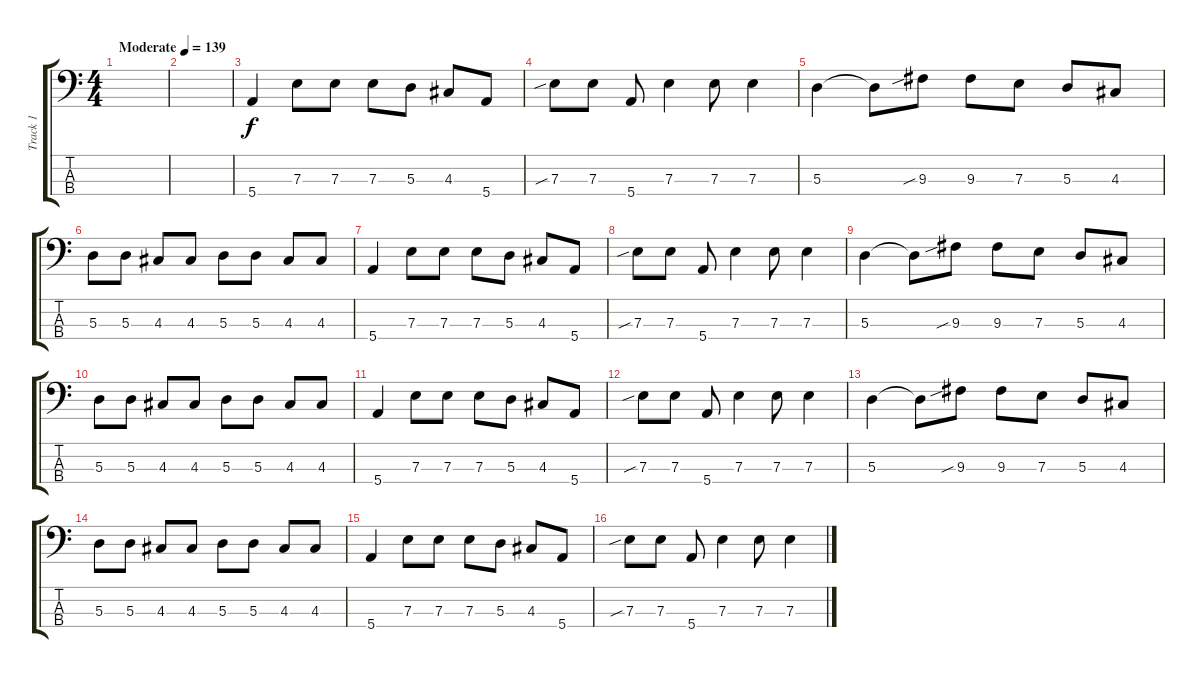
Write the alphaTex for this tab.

\track ("Track 1" "Track 1") {instrument electricbassfinger}
\staff {score tabs}
\tuning (G2 D2 A1 E1) {hide}
\ts (4 4)
\tempo (139 "Moderate")
\clef f4
\ks c
|
|
5.4.4 7.3.8 7.3.8 7.3.8 5.3.8 4.3.8 5.4.8 |
7.3{sib}.8 7.3.8 5.4.8 7.3.4 7.3.8 7.3.4 |
5.3.4 5.3{t}.8 9.3{sib}.8 9.3.8 7.3.8 5.3.8 4.3.8 |
5.3.8 5.3.8 4.3.8 4.3.8 5.3.8 5.3.8 4.3.8 4.3.8 |
5.4.4 7.3.8 7.3.8 7.3.8 5.3.8 4.3.8 5.4.8 |
7.3{sib}.8 7.3.8 5.4.8 7.3.4 7.3.8 7.3.4 |
5.3.4 5.3{t}.8 9.3{sib}.8 9.3.8 7.3.8 5.3.8 4.3.8 |
5.3.8 5.3.8 4.3.8 4.3.8 5.3.8 5.3.8 4.3.8 4.3.8 |
5.4.4 7.3.8 7.3.8 7.3.8 5.3.8 4.3.8 5.4.8 |
7.3{sib}.8 7.3.8 5.4.8 7.3.4 7.3.8 7.3.4 |
5.3.4 5.3{t}.8 9.3{sib}.8 9.3.8 7.3.8 5.3.8 4.3.8 |
5.3.8 5.3.8 4.3.8 4.3.8 5.3.8 5.3.8 4.3.8 4.3.8 |
5.4.4 7.3.8 7.3.8 7.3.8 5.3.8 4.3.8 5.4.8 |
7.3{sib}.8 7.3.8 5.4.8 7.3.4 7.3.8 7.3.4
